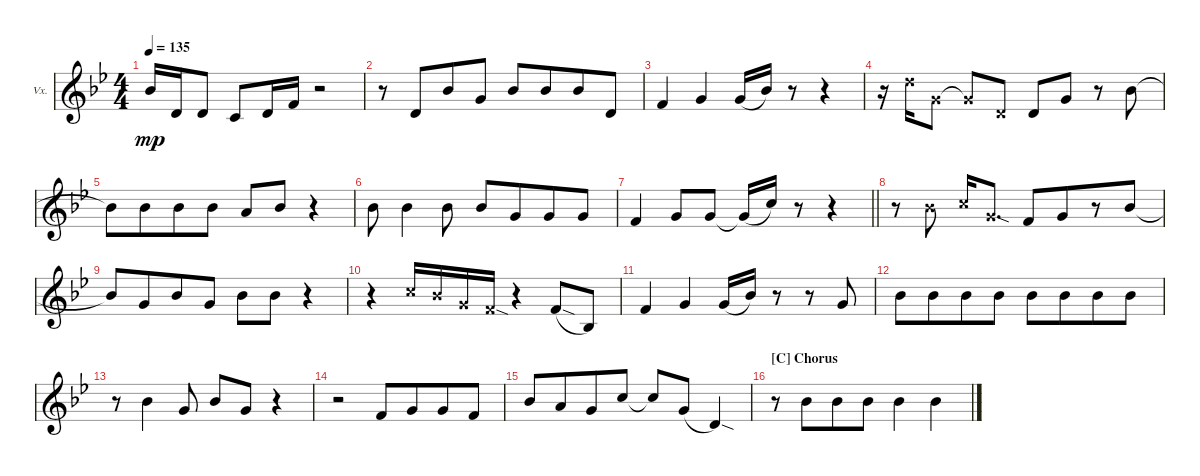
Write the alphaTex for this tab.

\defaultSystemsLayout 4
\bracketExtendMode groupsimilarinstruments
\firstSystemTrackNameOrientation horizontal
\otherSystemsTrackNameOrientation horizontal
\track ("Vocal" "Vx.") {instrument acousticguitarsteel}
\staff {score}
\tuning (E4 B3 G3 D3 A2 E2)
\ts (4 4)
\tempo 135
\clef g2
\ks bb
3.3{t}.16{dy mp} 0.4.16 0.4.8 3.5.8 0.4.16 3.4.16 r.2 |
r.8 0.4.8{beam merge} 3.3.8 0.3.8 3.3.8 3.3.8{beam merge} 3.3.8 0.4.8 |
3.4.4 0.3.4 0.3.16{legatoorigin} 3.3.16 r.8 r.4 |
r.16 3.2{x}.16 0.3{x}.8 0.3{x t}.8 0.4{x}.8 0.4.8 0.3.8 r.8 3.3.8 |
3.3{t}.8 3.3.8{beam merge} 3.3.8 3.3.8 2.3.8 3.3.8 r.4 |
3.3.8 3.3.4 3.3.8 3.3.8 0.3.8{beam merge} 0.3.8 0.3.8 |
\barLineRight lightlight
3.4.4 0.3.8 0.3.8 0.3{t}.16{legatoorigin} 1.2.16 r.8 r.4 |
r.8 3.3{x}.8 1.2{x}.16 0.3{sod x}.8{d} 3.4.8{beam merge} 0.3.8{beam merge} r.8{beam merge} 3.3.8 |
3.3{t}.8 0.3.8{beam merge} 3.3.8 0.3.8 3.3.8 3.3.8 r.4 |
r.4 1.2{x}.16 3.3{x}.16 0.3{x}.16 3.4{sod x}.16 r.4 3.4{sod}.8{legatoorigin} 1.5.8 |
3.4.4 0.3.4 0.3.16{legatoorigin} 3.3.16 r.8 r.8 0.3.8 |
3.3.8{beam merge} 3.3.8{beam merge} 3.3.8{beam merge} 3.3.8 3.3.8{beam merge} 3.3.8{beam merge} 3.3.8{beam merge} 3.3.8 |
r.8 3.3.4 0.3.8 3.3.8 0.3.8 r.4 |
r.2 3.4.8 0.3.8{beam merge} 0.3.8 3.4.8 |
3.3.8 2.3.8{beam merge} 0.3.8 1.2.8 1.2{t}.8 0.3.8{legatoorigin} 0.4{sod}.4 |
\section ("C" "Chorus")
r.8 3.3.8{beam merge} 3.3.8 3.3.8 3.3.4 3.3.4
